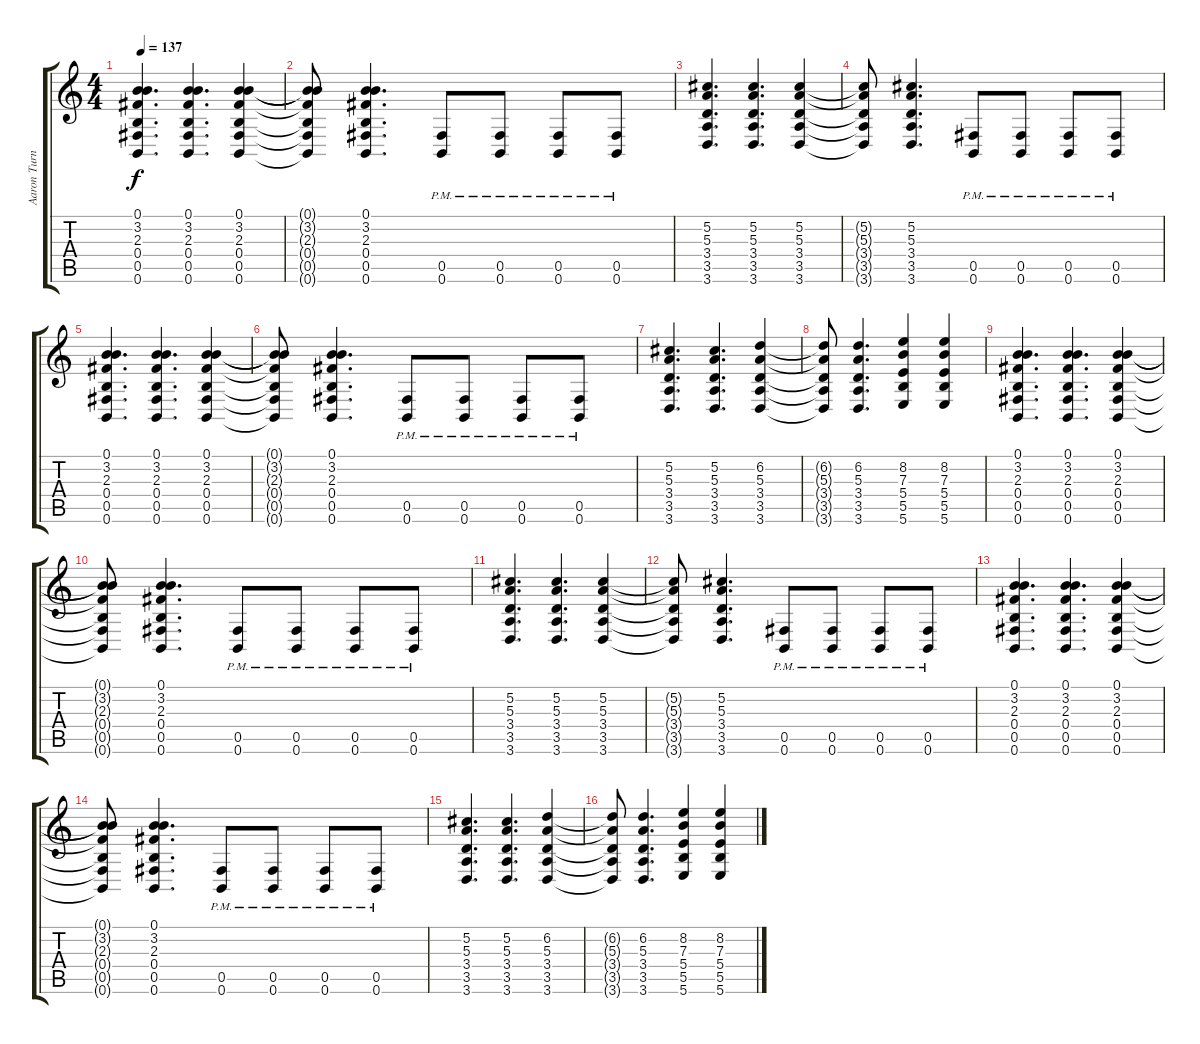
\track ("Aaron Turner" "Aaron Turn") {instrument overdrivenguitar}
\staff {score tabs}
\tuning (B3 Ab3 E3 B2 Gb2 B1) {hide}
\ts (4 4)
\tempo 137
\clef g2
\ks c
(0.1 3.2 2.3 0.4 0.5 0.6).4{d dy f} (0.1 3.2 2.3 0.4 0.5 0.6).4{d} (0.1 3.2 2.3 0.4 0.5 0.6).4 |
(0.1{t} 3.2{t} 2.3{t} 0.4{t} 0.5{t} 0.6{t}).8 (0.1 3.2 2.3 0.4 0.5 0.6).4{d} (0.5{pm} 0.6{pm}).8 (0.5{pm} 0.6{pm}).8 (0.5{pm} 0.6{pm}).8 (0.5{pm} 0.6{pm}).8 |
(5.2 5.3 3.4 3.5 3.6).4{d} (5.2 5.3 3.4 3.5 3.6).4{d} (5.2 5.3 3.4 3.5 3.6).4 |
(5.2{t} 5.3{t} 3.4{t} 3.5{t} 3.6{t}).8 (5.2 5.3 3.4 3.5 3.6).4{d} (0.5{pm} 0.6{pm}).8 (0.5{pm} 0.6{pm}).8 (0.5{pm} 0.6{pm}).8 (0.5{pm} 0.6{pm}).8 |
(0.1 3.2 2.3 0.4 0.5 0.6).4{d} (0.1 3.2 2.3 0.4 0.5 0.6).4{d} (0.1 3.2 2.3 0.4 0.5 0.6).4 |
(0.1{t} 3.2{t} 2.3{t} 0.4{t} 0.5{t} 0.6{t}).8 (0.1 3.2 2.3 0.4 0.5 0.6).4{d} (0.5{pm} 0.6{pm}).8 (0.5{pm} 0.6{pm}).8 (0.5{pm} 0.6{pm}).8 (0.5{pm} 0.6{pm}).8 |
(5.2 5.3 3.4 3.5 3.6).4{d} (5.2 5.3 3.4 3.5 3.6).4{d} (6.2 5.3 3.4 3.5 3.6).4 |
(6.2{t} 5.3{t} 3.4{t} 3.5{t} 3.6{t}).8 (6.2 5.3 3.4 3.5 3.6).4{d} (8.2 7.3 5.4 5.5 5.6).4 (8.2 7.3 5.4 5.5 5.6).4 |
(0.1 3.2 2.3 0.4 0.5 0.6).4{d} (0.1 3.2 2.3 0.4 0.5 0.6).4{d} (0.1 3.2 2.3 0.4 0.5 0.6).4 |
(0.1{t} 3.2{t} 2.3{t} 0.4{t} 0.5{t} 0.6{t}).8 (0.1 3.2 2.3 0.4 0.5 0.6).4{d} (0.5{pm} 0.6{pm}).8 (0.5{pm} 0.6{pm}).8 (0.5{pm} 0.6{pm}).8 (0.5{pm} 0.6{pm}).8 |
(5.2 5.3 3.4 3.5 3.6).4{d} (5.2 5.3 3.4 3.5 3.6).4{d} (5.2 5.3 3.4 3.5 3.6).4 |
(5.2{t} 5.3{t} 3.4{t} 3.5{t} 3.6{t}).8 (5.2 5.3 3.4 3.5 3.6).4{d} (0.5{pm} 0.6{pm}).8 (0.5{pm} 0.6{pm}).8 (0.5{pm} 0.6{pm}).8 (0.5{pm} 0.6{pm}).8 |
(0.1 3.2 2.3 0.4 0.5 0.6).4{d} (0.1 3.2 2.3 0.4 0.5 0.6).4{d} (0.1 3.2 2.3 0.4 0.5 0.6).4 |
(0.1{t} 3.2{t} 2.3{t} 0.4{t} 0.5{t} 0.6{t}).8 (0.1 3.2 2.3 0.4 0.5 0.6).4{d} (0.5{pm} 0.6{pm}).8 (0.5{pm} 0.6{pm}).8 (0.5{pm} 0.6{pm}).8 (0.5{pm} 0.6{pm}).8 |
(5.2 5.3 3.4 3.5 3.6).4{d} (5.2 5.3 3.4 3.5 3.6).4{d} (6.2 5.3 3.4 3.5 3.6).4 |
(6.2{t} 5.3{t} 3.4{t} 3.5{t} 3.6{t}).8 (6.2 5.3 3.4 3.5 3.6).4{d} (8.2 7.3 5.4 5.5 5.6).4 (8.2 7.3 5.4 5.5 5.6).4
